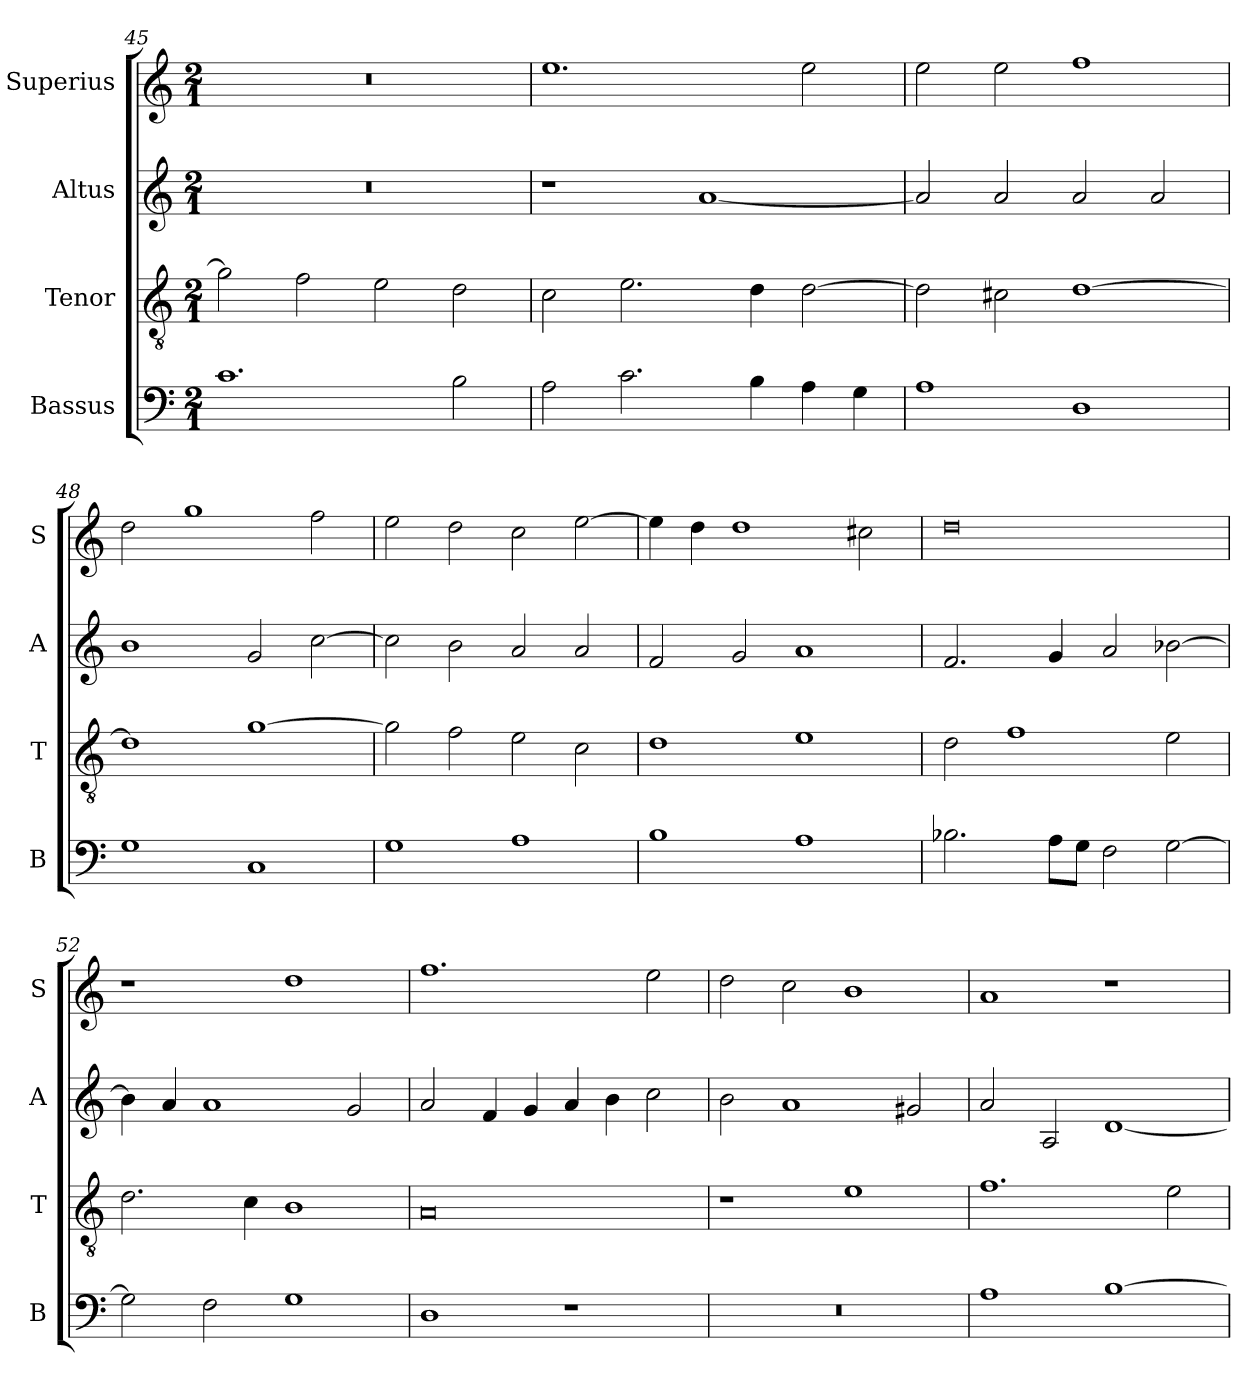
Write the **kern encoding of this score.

**kern	**kern	**kern	**kern
*part4	*part3	*part2	*part1
*staff4	*staff3	*staff2	*staff1
*I"Bassus	*I"Tenor	*I"Altus	*I"Superius
*I'B	*I'T	*I'A	*I'S
*clefF4	*clefGv2	*clefG2	*clefG2
*k[]	*k[]	*k[]	*k[]
*C:	*C:	*C:	*C:
*M2/1	*M2/1	*M2/1	*M2/1
=45	=45	=45	=45
1.c	2g]	0r	0r
.	2f	.	.
.	2e	.	.
2B	2d	.	.
=46	=46	=46	=46
2A	2c	1r	1.ee
2.c	2.e	.	.
.	.	[1a	.
4B	4d	.	.
4A	[2d	.	2ee
4G	.	.	.
=47	=47	=47	=47
1A	2d]	2a]	2ee
.	2c#X	2a	2ee
1D	[1d	2a	1ff
.	.	2a	.
=48	=48	=48	=48
1G	1d]	1b	2dd
.	.	.	1gg
1C	[1g	2g	.
.	.	[2cc	2ff
=49	=49	=49	=49
1G	2g]	2cc]	2ee
.	2f	2b	2dd
1A	2e	2a	2cc
.	2c	2a	[2ee
=50	=50	=50	=50
1B	1d	2f	4ee]
.	.	.	4dd
.	.	2g	1dd
1A	1e	1a	.
.	.	.	2cc#X
=51	=51	=51	=51
2.B-X	2d	2.f	0dd
.	1f	.	.
8AL	.	4g	.
8GJ	.	.	.
2F	.	2a	.
[2G	2e	[2b-X	.
=52	=52	=52	=52
2G]	2.d	4b-]	1r
.	.	4a	.
2F	.	1a	.
.	4c	.	.
1G	1B	.	1dd
.	.	2g	.
=53	=53	=53	=53
1D	0A	2a	1.ff
.	.	4f	.
.	.	4g	.
1r	.	4a	.
.	.	4b	.
.	.	2cc	2ee
=54	=54	=54	=54
0r	1r	2b	2dd
.	.	1a	2cc
.	1e	.	1b
.	.	2g#X	.
=55	=55	=55	=55
1A	1.f	2a	1a
.	.	2A	.
[1B	.	[1d	1r
.	2e	.	.
=	=	=	=
*-	*-	*-	*-
